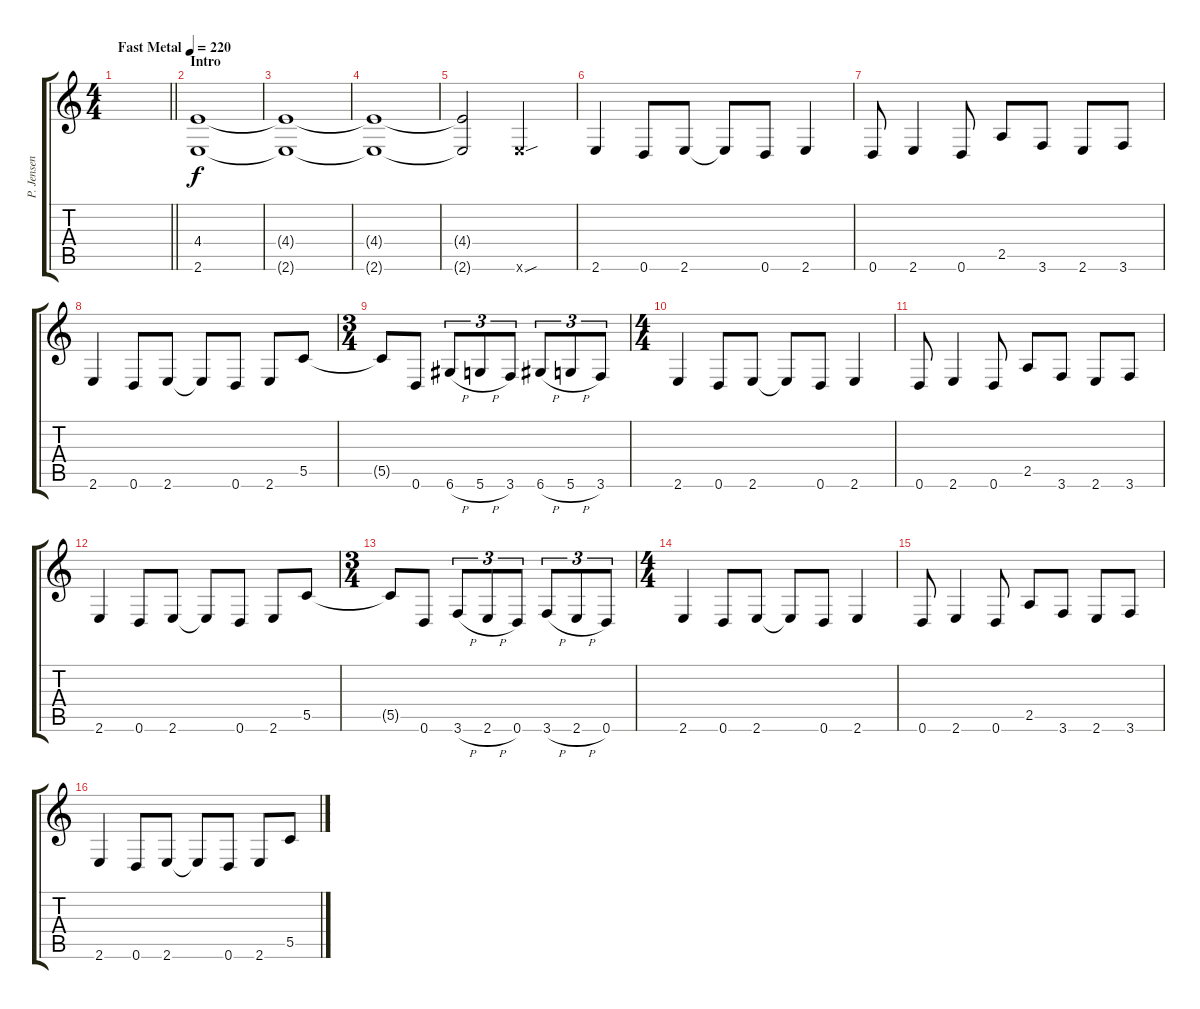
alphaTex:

\track ("P. Jensen" "P. Jensen") {instrument distortionguitar}
\staff {score tabs}
\tuning (D4 A3 F3 C3 G2 D2) {hide}
\ts (4 4)
\tempo (220 "Fast Metal")
\clef g2
\barLineRight lightlight
\ks c
|
\section ("" "Intro")
(4.4 2.6).1 |
(4.4{t} 2.6{t}).1 |
(4.4{t} 2.6{t}).1 |
(4.4{t} 2.6{t}).2 2.6{sou x}.2 |
2.6.4 0.6.8 2.6.8 2.6{t}.8 0.6.8 2.6.4 |
0.6.8 2.6.4 0.6.8 2.5.8 3.6.8 2.6.8 3.6.8 |
2.6.4 0.6.8 2.6.8 2.6{t}.8 0.6.8 2.6.8 5.5.8 |
\ts (3 4)
5.5{t}.8 0.6.8 6.6{h}.8{tu (3 2)} 5.6{h}.8{tu (3 2)} 3.6.8{tu (3 2)} 6.6{h}.8{tu (3 2)} 5.6{h}.8{tu (3 2)} 3.6.8{tu (3 2)} |
\ts (4 4)
2.6.4 0.6.8 2.6.8 2.6{t}.8 0.6.8 2.6.4 |
0.6.8 2.6.4 0.6.8 2.5.8 3.6.8 2.6.8 3.6.8 |
2.6.4 0.6.8 2.6.8 2.6{t}.8 0.6.8 2.6.8 5.5.8 |
\ts (3 4)
5.5{t}.8 0.6.8 3.6{h}.8{tu (3 2)} 2.6{h}.8{tu (3 2)} 0.6.8{tu (3 2)} 3.6{h}.8{tu (3 2)} 2.6{h}.8{tu (3 2)} 0.6.8{tu (3 2)} |
\ts (4 4)
2.6.4 0.6.8 2.6.8 2.6{t}.8 0.6.8 2.6.4 |
0.6.8 2.6.4 0.6.8 2.5.8 3.6.8 2.6.8 3.6.8 |
2.6.4 0.6.8 2.6.8 2.6{t}.8 0.6.8 2.6.8 5.5.8
